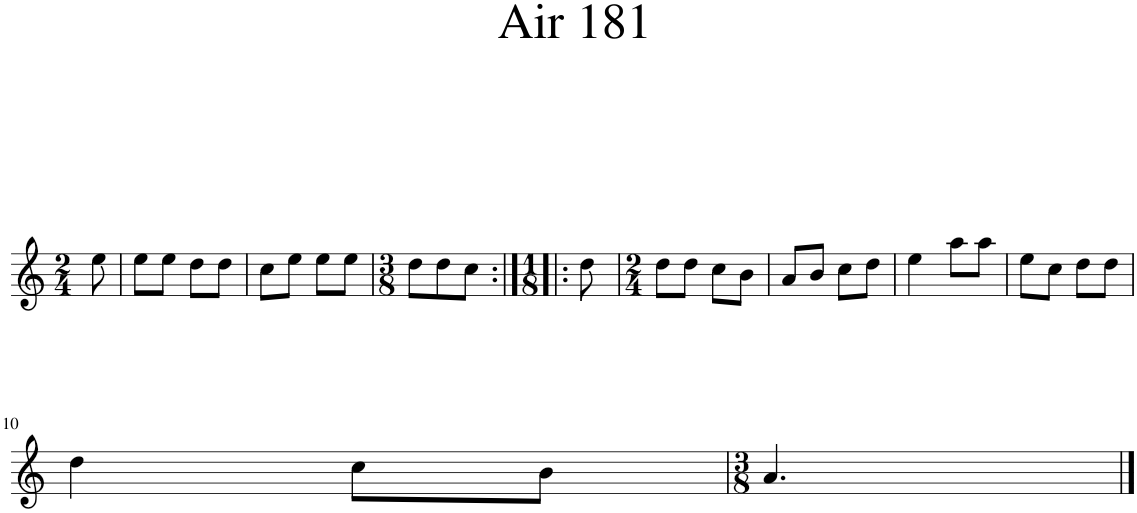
**kern
*part1
*staff1
*I"Piano
*I'Pno.
*clefG2
*k[]
*M2/4
=1
8ee\
=2
8ee\L
8ee\J
8dd\L
8dd\J
=3
8cc\L
8ee\J
8ee\L
8ee\J
=4
*M3/8
8dd\L
8dd\
8cc\J
=5:|!|:
*M1/8
8dd\
=6
*M2/4
8dd\L
8dd\J
8cc\L
8b\J
=7
8a/L
8b/J
8cc\L
8dd\J
=8
4ee\
8aa\L
8aa\J
=9
8ee\L
8cc\J
8dd\L
8dd\J
!!LO:LB:g=z
=10
4dd\
8cc\L
8b\J
=11
*M3/8
4.a/
==
*-
